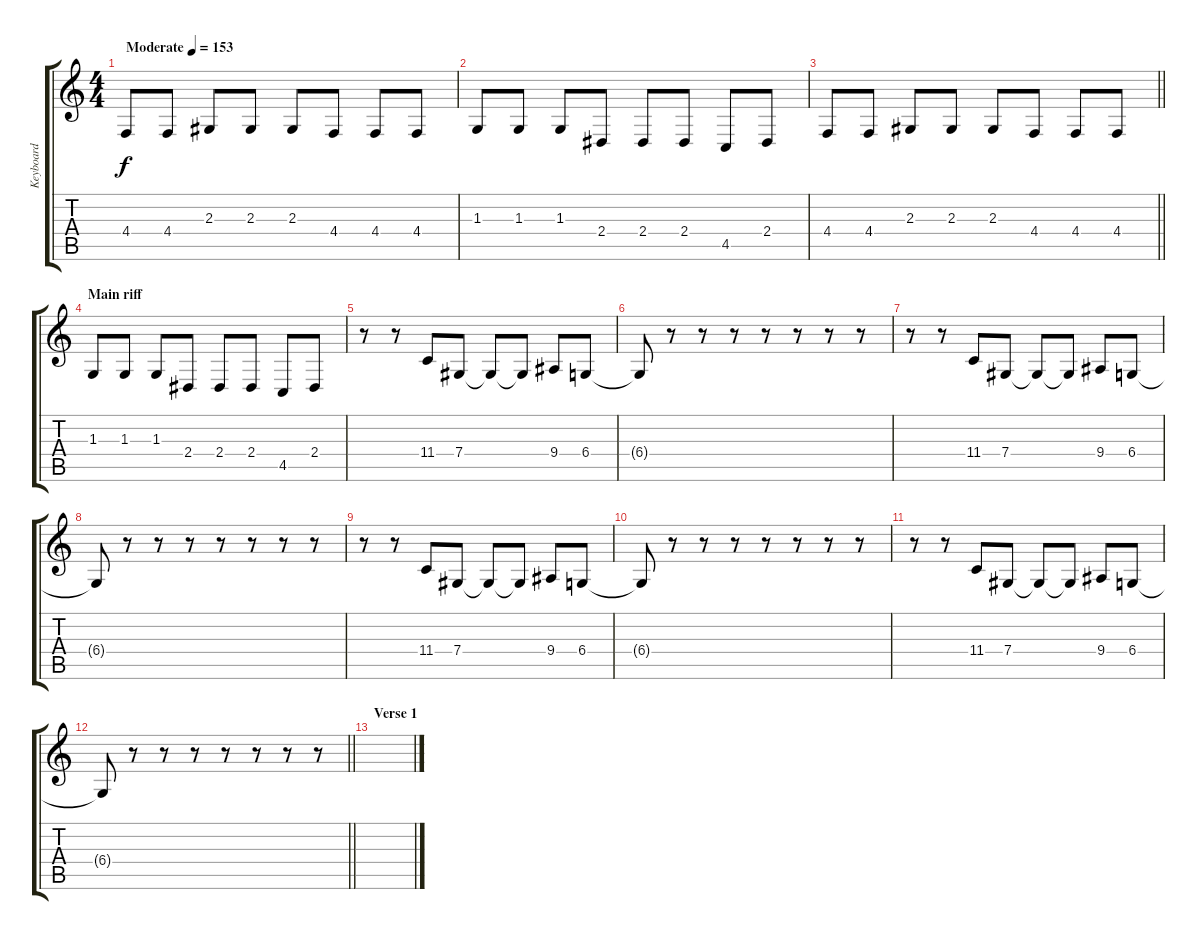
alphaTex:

\track ("Keyboard" "Keyboard") {instrument vibraphone}
\staff {score tabs}
\tuning (Eb4 Bb3 Gb3 Db3 Ab2 Eb2) {hide}
\ts (4 4)
\tempo (153 "Moderate")
\clef g2
\ks c
4.4.8{dy f volume 10 instrument vibraphone} 4.4.8 2.3.8 2.3.8 2.3.8 4.4.8 4.4.8 4.4.8 |
1.3.8 1.3.8 1.3.8 2.4.8 2.4.8 2.4.8 4.5.8 2.4.8 |
\barLineRight lightlight
4.4.8 4.4.8 2.3.8 2.3.8 2.3.8 4.4.8 4.4.8 4.4.8 |
\section ("" "Main riff")
1.3.8 1.3.8 1.3.8 2.4.8 2.4.8 2.4.8 4.5.8 2.4.8 |
r.8{volume 14 instrument accordion} r.8 11.4.8 7.4.8 7.4{t}.8 7.4{t}.8 9.4.8 6.4.8 |
6.4{t}.8 r.8 r.8 r.8 r.8 r.8 r.8 r.8 |
r.8 r.8 11.4.8 7.4.8 7.4{t}.8 7.4{t}.8 9.4.8 6.4.8 |
6.4{t}.8 r.8 r.8 r.8 r.8 r.8 r.8 r.8 |
r.8{volume 16 instrument accordion} r.8 11.4.8 7.4.8 7.4{t}.8 7.4{t}.8 9.4.8 6.4.8 |
6.4{t}.8 r.8 r.8 r.8 r.8 r.8 r.8 r.8 |
r.8 r.8 11.4.8 7.4.8 7.4{t}.8 7.4{t}.8 9.4.8 6.4.8 |
\barLineRight lightlight
6.4{t}.8 r.8 r.8 r.8 r.8 r.8 r.8 r.8 |
\section ("" "Verse 1")
